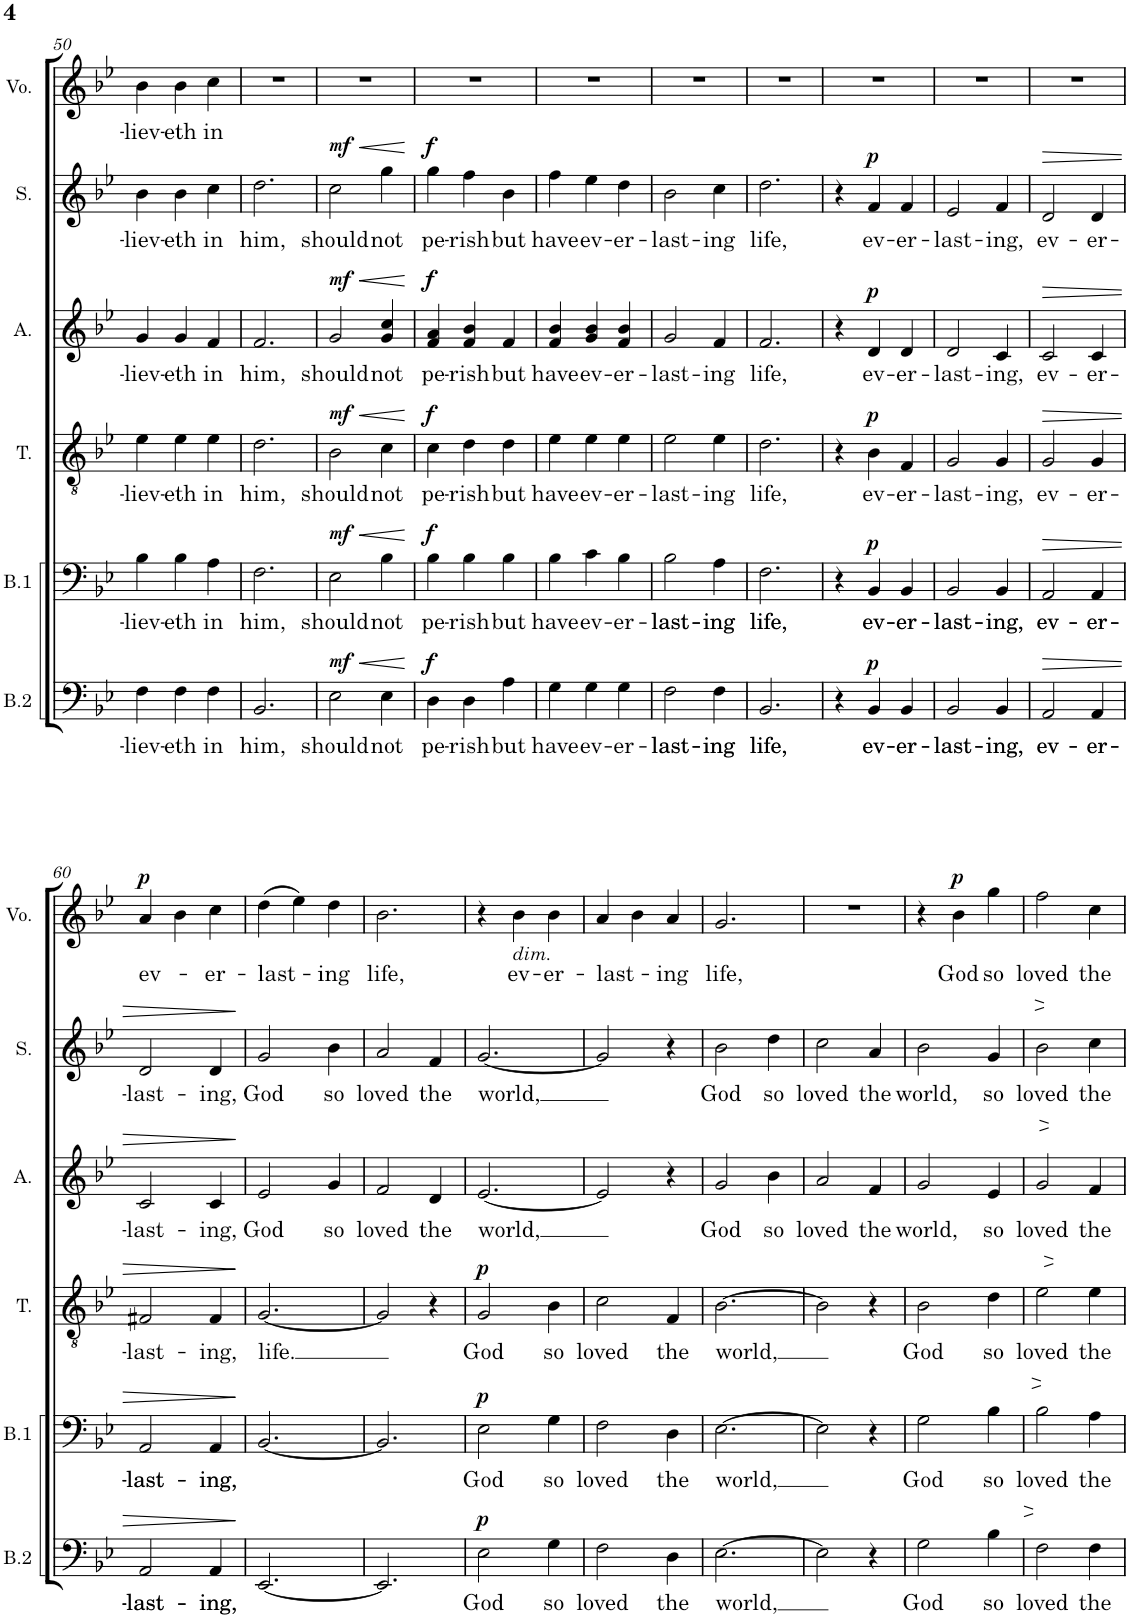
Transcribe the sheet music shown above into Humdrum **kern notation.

**kern	**text	**dynam	**kern	**text	**dynam	**kern	**text	**dynam	**kern	**text	**dynam	**kern	**text	**dynam	**kern	**text	**dynam
*part6	*part6	*part6	*part5	*part5	*part5	*part4	*part4	*part4	*part3	*part3	*part3	*part2	*part2	*part2	*part1	*part1	*part1
*staff6	*staff6	*staff6	*staff5	*staff5	*staff5	*staff4	*staff4	*staff4	*staff3	*staff3	*staff3	*staff2	*staff2	*staff2	*staff1	*staff1	*staff1
*I"Basso 2	*	*	*I"Basso 1	*	*	*I"Tenor	*	*	*I"Alto	*	*	*I"Soprano	*	*	*I"Voce	*	*
*I'B.2	*	*	*I'B.1	*	*	*I'T.	*	*	*I'A.	*	*	*I'S.	*	*	*I'Vo.	*	*
!!LO:PB:g=z
*clefF4	*	*	*clefF4	*	*	*clefGv2	*	*	*clefG2	*	*	*clefG2	*	*	*clefG2	*	*
*k[b-e-]	*	*	*k[b-e-]	*	*	*k[b-e-]	*	*	*k[b-e-]	*	*	*k[b-e-]	*	*	*k[b-e-]	*	*
*M3/4	*	*	*M3/4	*	*	*M3/4	*	*	*M3/4	*	*	*M3/4	*	*	*M3/4	*	*
=50	=50	=50	=50	=50	=50	=50	=50	=50	=50	=50	=50	=50	=50	=50	=50	=50	=50
!	!LO:LY:b	!	!	!LO:LY:b	!	!	!LO:LY:b	!	!	!LO:LY:b	!	!	!LO:LY:b	!	!	!LO:LY:b	!
4F\	-liev-	.	4B-\	-liev-	.	4e-\	-liev-	.	4g/	-liev-	.	4b-\	-liev-	.	4b-\	-liev-	.
!	!LO:LY:b	!	!	!LO:LY:b	!	!	!LO:LY:b	!	!	!LO:LY:b	!	!	!LO:LY:b	!	!	!LO:LY:b	!
4F\	-eth	.	4B-\	-eth	.	4e-\	-eth	.	4g/	-eth	.	4b-\	-eth	.	4b-\	-eth	.
!	!LO:LY:b	!	!	!LO:LY:b	!	!	!LO:LY:b	!	!	!LO:LY:b	!	!	!LO:LY:b	!	!	!LO:LY:b	!
4F\	in	.	4A\	in	.	4e-\	in	.	4f/	in	.	4cc\	in	.	4cc\	in	.
=51	=51	=51	=51	=51	=51	=51	=51	=51	=51	=51	=51	=51	=51	=51	=51	=51	=51
!	!LO:LY:b	!	!	!LO:LY:b	!	!	!LO:LY:b	!	!	!LO:LY:b	!	!	!LO:LY:b	!	!	!	!
2.BB-/	him,	.	2.F\	him,	.	2.d\	him,	.	2.f/	him,	.	2.dd\	him,	.	2.r	.	.
=52	=52	=52	=52	=52	=52	=52	=52	=52	=52	=52	=52	=52	=52	=52	=52	=52	=52
!	!LO:LY:b	!LO:HP:b	!	!LO:LY:b	!LO:HP:b	!	!LO:LY:b	!LO:HP:b	!	!LO:LY:b	!LO:HP:b	!	!LO:LY:b	!LO:HP:b	!	!	!
!	!	!LO:DY:n=1:a	!	!	!LO:DY:n=1:a	!	!	!LO:DY:n=1:a	!	!	!LO:DY:n=1:a	!	!	!LO:DY:n=1:a	!	!	!
2E-\	should	< mf	2E-\	should	< mf	2B-\	should	< mf	2g/	should	< mf	2cc\	should	< mf	2.r	.	.
!	!LO:LY:b	!	!	!LO:LY:b	!	!	!LO:LY:b	!	!	!LO:LY:b	!	!	!LO:LY:b	!	!	!	!
4E-\	not	.	4B-\	not	.	4c\	not	.	4g/ 4cc/	not	.	4gg\	not	.	.	.	.
.	.	[	.	.	[	.	.	[	.	.	[	.	.	[	.	.	.
=53	=53	=53	=53	=53	=53	=53	=53	=53	=53	=53	=53	=53	=53	=53	=53	=53	=53
!	!LO:LY:b	!LO:DY:a	!	!LO:LY:b	!LO:DY:a	!	!LO:LY:b	!LO:DY:a	!	!LO:LY:b	!LO:DY:a	!	!LO:LY:b	!LO:DY:a	!	!	!
4D\	pe-	f	4B-\	pe-	f	4c\	pe-	f	4f/ 4a/	pe-	f	4gg\	pe-	f	2.r	.	.
!	!LO:LY:b	!	!	!LO:LY:b	!	!	!LO:LY:b	!	!	!LO:LY:b	!	!	!LO:LY:b	!	!	!	!
4D\	-rish	.	4B-\	-rish	.	4d\	-rish	.	4f/ 4b-/	-rish	.	4ff\	-rish	.	.	.	.
!	!LO:LY:b	!	!	!LO:LY:b	!	!	!LO:LY:b	!	!	!LO:LY:b	!	!	!LO:LY:b	!	!	!	!
4A\	but	.	4B-\	but	.	4d\	but	.	4f/	but	.	4b-\	but	.	.	.	.
=54	=54	=54	=54	=54	=54	=54	=54	=54	=54	=54	=54	=54	=54	=54	=54	=54	=54
!	!LO:LY:b	!	!	!LO:LY:b	!	!	!LO:LY:b	!	!	!LO:LY:b	!	!	!LO:LY:b	!	!	!	!
4G\	have	.	4B-\	have	.	4e-\	have	.	4f/ 4b-/	have	.	4ff\	have	.	2.r	.	.
!	!LO:LY:b	!	!	!LO:LY:b	!	!	!LO:LY:b	!	!	!LO:LY:b	!	!	!LO:LY:b	!	!	!	!
4G\	ev-	.	4c\	ev-	.	4e-\	ev-	.	4g/ 4b-/	ev-	.	4ee-\	ev-	.	.	.	.
!	!LO:LY:b	!	!	!LO:LY:b	!	!	!LO:LY:b	!	!	!LO:LY:b	!	!	!LO:LY:b	!	!	!	!
4G\	-er-	.	4B-\	-er-	.	4e-\	-er-	.	4f/ 4b-/	-er-	.	4dd\	-er-	.	.	.	.
=55	=55	=55	=55	=55	=55	=55	=55	=55	=55	=55	=55	=55	=55	=55	=55	=55	=55
!	!LO:LY:b	!	!	!LO:LY:b	!	!	!LO:LY:b	!	!	!LO:LY:b	!	!	!LO:LY:b	!	!	!	!
2F\	-last-	.	2B-\	-last-	.	2e-\	-last-	.	2g/	-last-	.	2b-\	-last-	.	2.r	.	.
!	!LO:LY:b	!	!	!LO:LY:b	!	!	!LO:LY:b	!	!	!LO:LY:b	!	!	!LO:LY:b	!	!	!	!
4F\	-ing	.	4A\	-ing	.	4e-\	-ing	.	4f/	-ing	.	4cc\	-ing	.	.	.	.
=56	=56	=56	=56	=56	=56	=56	=56	=56	=56	=56	=56	=56	=56	=56	=56	=56	=56
!	!LO:LY:b	!	!	!LO:LY:b	!	!	!LO:LY:b	!	!	!LO:LY:b	!	!	!LO:LY:b	!	!	!	!
2.BB-/	life,	.	2.F\	life,	.	2.d\	life,	.	2.f/	life,	.	2.dd\	life,	.	2.r	.	.
=57	=57	=57	=57	=57	=57	=57	=57	=57	=57	=57	=57	=57	=57	=57	=57	=57	=57
4r	.	.	4r	.	.	4r	.	.	4r	.	.	4r	.	.	2.r	.	.
!	!LO:LY:b	!LO:DY:a	!	!LO:LY:b	!LO:DY:a	!	!LO:LY:b	!LO:DY:a	!	!LO:LY:b	!LO:DY:a	!	!LO:LY:b	!LO:DY:a	!	!	!
4BB-/	ev-	p	4BB-/	ev-	p	4B-\	ev-	p	4d/	ev-	p	4f/	ev-	p	.	.	.
!	!LO:LY:b	!	!	!LO:LY:b	!	!	!LO:LY:b	!	!	!LO:LY:b	!	!	!LO:LY:b	!	!	!	!
4BB-/	-er-	.	4BB-/	-er-	.	4F/	-er-	.	4d/	-er-	.	4f/	-er-	.	.	.	.
=58	=58	=58	=58	=58	=58	=58	=58	=58	=58	=58	=58	=58	=58	=58	=58	=58	=58
!	!LO:LY:b	!	!	!LO:LY:b	!	!	!LO:LY:b	!	!	!LO:LY:b	!	!	!LO:LY:b	!	!	!	!
2BB-/	-last-	.	2BB-/	-last-	.	2G/	-last-	.	2d/	-last-	.	2e-/	-last-	.	2.r	.	.
!	!LO:LY:b	!	!	!LO:LY:b	!	!	!LO:LY:b	!	!	!LO:LY:b	!	!	!LO:LY:b	!	!	!	!
4BB-/	-ing,	.	4BB-/	-ing,	.	4G/	-ing,	.	4c/	-ing,	.	4f/	-ing,	.	.	.	.
=59	=59	=59	=59	=59	=59	=59	=59	=59	=59	=59	=59	=59	=59	=59	=59	=59	=59
!	!LO:LY:b	!LO:HP:b	!	!LO:LY:b	!LO:HP:b	!	!LO:LY:b	!LO:HP:b	!	!LO:LY:b	!LO:HP:b	!	!LO:LY:b	!LO:HP:b	!	!	!
2AA/	ev-	>	2AA/	ev-	>	2G/	ev-	>	2c/	ev-	>	2d/	ev-	>	2.r	.	.
!	!LO:LY:b	!	!	!LO:LY:b	!	!	!LO:LY:b	!	!	!LO:LY:b	!	!	!LO:LY:b	!	!	!	!
4AA/	-er-	.	4AA/	-er-	.	4G/	-er-	.	4c/	-er-	.	4d/	-er-	.	.	.	.
!!LO:LB:g=z
=60	=60	=60	=60	=60	=60	=60	=60	=60	=60	=60	=60	=60	=60	=60	=60	=60	=60
!	!LO:LY:b	!	!	!LO:LY:b	!	!	!LO:LY:b	!	!	!LO:LY:b	!	!	!LO:LY:b	!	!	!LO:LY:b	!LO:DY:a
2AA/	-last-	.	2AA/	-last-	.	2F#X/	-last-	.	2c/	-last-	.	2d/	-last-	.	4a/	ev-	p
.	.	.	.	.	.	.	.	.	.	.	.	.	.	.	4b-\	.	.
!	!LO:LY:b	!	!	!LO:LY:b	!	!	!LO:LY:b	!	!	!LO:LY:b	!	!	!LO:LY:b	!	!	!LO:LY:b	!
4AA/	-ing,	.	4AA/	-ing,	.	4F#/	-ing,	.	4c/	-ing,	.	4d/	-ing,	.	4cc\	-er-	.
.	.	]	.	.	]	.	.	]	.	.	]	.	.	]	.	.	.
=61	=61	=61	=61	=61	=61	=61	=61	=61	=61	=61	=61	=61	=61	=61	=61	=61	=61
!	!	!	!	!	!	!	!LO:LY:b	!	!	!LO:LY:b	!	!	!LO:LY:b	!	!	!LO:LY:b	!
[2.EE-/	.	.	[2.BB-/	.	.	[2.G/	life.	.	2e-/	God	.	2g/	God	.	(4dd\	-last-	.
.	.	.	.	.	.	.	.	.	.	.	.	.	.	.	4ee-\)	.	.
!	!	!	!	!	!	!	!	!	!	!LO:LY:b	!	!	!LO:LY:b	!	!	!LO:LY:b	!
.	.	.	.	.	.	.	.	.	4g/	so	.	4b-\	so	.	4dd\	-ing	.
=62	=62	=62	=62	=62	=62	=62	=62	=62	=62	=62	=62	=62	=62	=62	=62	=62	=62
!	!	!	!	!	!	!	!	!	!	!LO:LY:b	!	!	!LO:LY:b	!	!	!LO:LY:b	!
2.EE-/]	.	.	2.BB-/]	.	.	2G/]	.	.	2f/	loved	.	2a/	loved	.	2.b-\	life,	.
!	!	!	!	!	!	!	!	!	!	!LO:LY:b	!	!	!LO:LY:b	!	!	!	!
.	.	.	.	.	.	4r	.	.	4d/	the	.	4f/	the	.	.	.	.
=63	=63	=63	=63	=63	=63	=63	=63	=63	=63	=63	=63	=63	=63	=63	=63	=63	=63
!	!LO:LY:b	!LO:DY:a	!	!LO:LY:b	!LO:DY:a	!	!LO:LY:b	!LO:DY:a	!	!LO:LY:b	!	!	!LO:LY:b	!	!	!	!
2E-\	God	p	2E-\	God	p	2G/	God	p	[2.e-/	world,	.	[2.g/	world,	.	4r	.	.
!	!	!	!	!	!	!	!	!	!	!	!	!	!	!	!LO:TX:b:i:t=dim.	!	!
!	!	!	!	!	!	!	!	!	!	!	!	!	!	!	!	!LO:LY:b	!
.	.	.	.	.	.	.	.	.	.	.	.	.	.	.	4b-\	ev-	.
!	!LO:LY:b	!	!	!LO:LY:b	!	!	!LO:LY:b	!	!	!	!	!	!	!	!	!LO:LY:b	!
4G\	so	.	4G\	so	.	4B-\	so	.	.	.	.	.	.	.	4b-\	-er-	.
=64	=64	=64	=64	=64	=64	=64	=64	=64	=64	=64	=64	=64	=64	=64	=64	=64	=64
!	!LO:LY:b	!	!	!LO:LY:b	!	!	!LO:LY:b	!	!	!	!	!	!	!	!	!LO:LY:b	!
2F\	loved	.	2F\	loved	.	2c\	loved	.	2e-/]	.	.	2g/]	.	.	4a/	-last-	.
.	.	.	.	.	.	.	.	.	.	.	.	.	.	.	4b-\	.	.
!	!LO:LY:b	!	!	!LO:LY:b	!	!	!LO:LY:b	!	!	!	!	!	!	!	!	!LO:LY:b	!
4D\	the	.	4D\	the	.	4F/	the	.	4r	.	.	4r	.	.	4a/	-ing	.
=65	=65	=65	=65	=65	=65	=65	=65	=65	=65	=65	=65	=65	=65	=65	=65	=65	=65
!	!LO:LY:b	!	!	!LO:LY:b	!	!	!LO:LY:b	!	!	!LO:LY:b	!	!	!LO:LY:b	!	!	!LO:LY:b	!
[2.E-\	world,	.	[2.E-\	world,	.	[2.B-\	world,	.	2g/	God	.	2b-\	God	.	2.g/	life,	.
!	!	!	!	!	!	!	!	!	!	!LO:LY:b	!	!	!LO:LY:b	!	!	!	!
.	.	.	.	.	.	.	.	.	4b-\	so	.	4dd\	so	.	.	.	.
=66	=66	=66	=66	=66	=66	=66	=66	=66	=66	=66	=66	=66	=66	=66	=66	=66	=66
!	!	!	!	!	!	!	!	!	!	!LO:LY:b	!	!	!LO:LY:b	!	!	!	!
2E-\]	.	.	2E-\]	.	.	2B-\]	.	.	2a/	loved	.	2cc\	loved	.	2.r	.	.
!	!	!	!	!	!	!	!	!	!	!LO:LY:b	!	!	!LO:LY:b	!	!	!	!
4r	.	.	4r	.	.	4r	.	.	4f/	the	.	4a/	the	.	.	.	.
=67	=67	=67	=67	=67	=67	=67	=67	=67	=67	=67	=67	=67	=67	=67	=67	=67	=67
!	!LO:LY:b	!	!	!LO:LY:b	!	!	!LO:LY:b	!	!	!LO:LY:b	!	!	!LO:LY:b	!	!	!	!
2G\	God	.	2G\	God	.	2B-\	God	.	2g/	world,	.	2b-\	world,	.	4r	.	.
!	!	!	!	!	!	!	!	!	!	!	!	!	!	!	!	!LO:LY:b	!LO:DY:a
.	.	.	.	.	.	.	.	.	.	.	.	.	.	.	4b-\	God	p
!	!LO:LY:b	!	!	!LO:LY:b	!	!	!LO:LY:b	!	!	!LO:LY:b	!	!	!LO:LY:b	!	!	!LO:LY:b	!
4B-\	so	.	4B-\	so	.	4d\	so	.	4e-/	so	.	4g/	so	.	4gg\	so	.
=68	=68	=68	=68	=68	=68	=68	=68	=68	=68	=68	=68	=68	=68	=68	=68	=68	=68
!	!LO:LY:b	!	!	!LO:LY:b	!	!	!LO:LY:b	!	!	!LO:LY:b	!	!	!LO:LY:b	!	!	!LO:LY:b	!
2F\	loved	.	2B-\	loved	.	2e-\	loved	.	2g/	loved	.	2b-\	loved	.	2ff\	loved	.
!	!LO:LY:b	!	!	!LO:LY:b	!	!	!LO:LY:b	!	!	!LO:LY:b	!	!	!LO:LY:b	!	!	!LO:LY:b	!
4F\	the	.	4A\	the	.	4e-\	the	.	4f/	the	.	4cc\	the	.	4cc\	the	.
=	=	=	=	=	=	=	=	=	=	=	=	=	=	=	=	=	=
*-	*-	*-	*-	*-	*-	*-	*-	*-	*-	*-	*-	*-	*-	*-	*-	*-	*-
